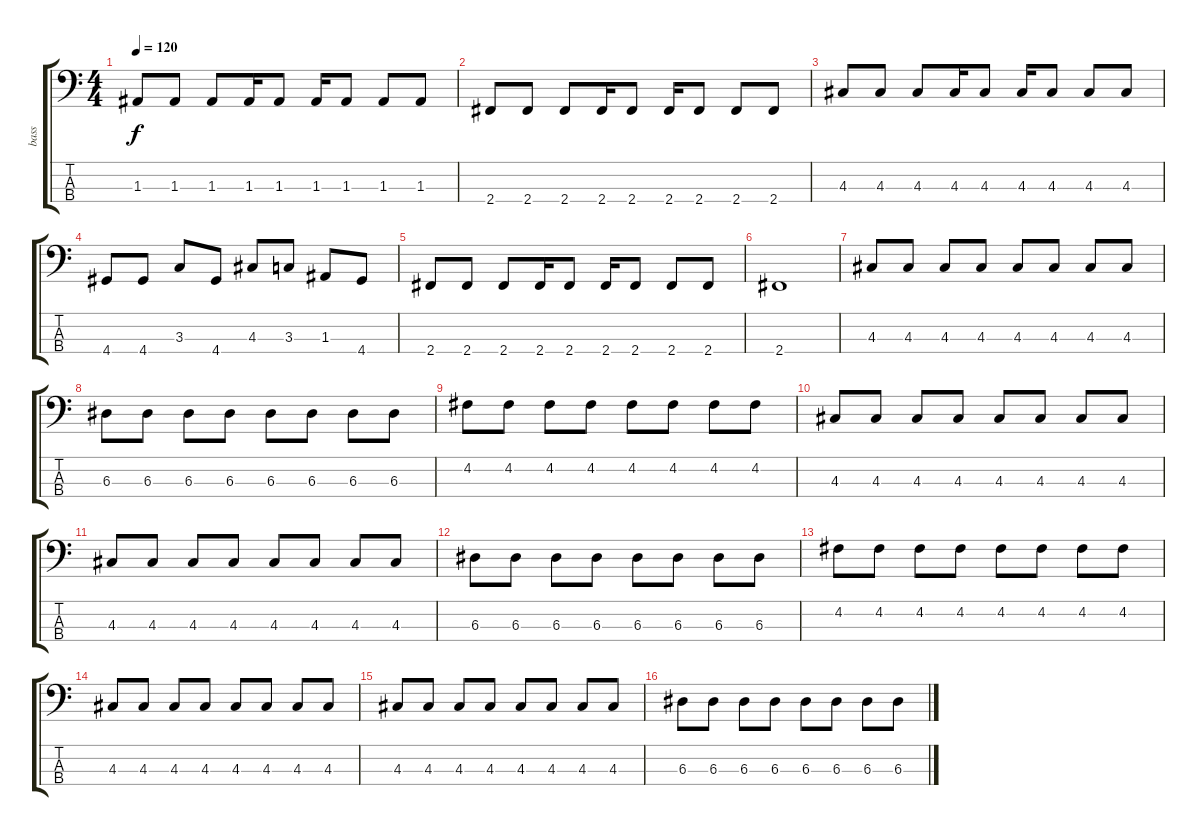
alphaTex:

\track ("bass" "bass") {instrument electricbasspick}
\staff {score tabs}
\tuning (G2 D2 A1 E1) {hide}
\ts (4 4)
\tempo 120
\clef f4
\ks c
1.3.8{dy f} 1.3.8 1.3.8 1.3.16 1.3.8 1.3.16 1.3.8 1.3.8 1.3.8 |
2.4.8 2.4.8 2.4.8 2.4.16 2.4.8 2.4.16 2.4.8 2.4.8 2.4.8 |
4.3.8 4.3.8 4.3.8 4.3.16 4.3.8 4.3.16 4.3.8 4.3.8 4.3.8 |
4.4.8 4.4.8 3.3.8 4.4.8 4.3.8 3.3.8 1.3.8 4.4.8 |
2.4.8 2.4.8 2.4.8 2.4.16 2.4.8 2.4.16 2.4.8 2.4.8 2.4.8 |
2.4.1 |
4.3.8 4.3.8 4.3.8 4.3.8 4.3.8 4.3.8 4.3.8 4.3.8 |
6.3.8 6.3.8 6.3.8 6.3.8 6.3.8 6.3.8 6.3.8 6.3.8 |
4.2.8 4.2.8 4.2.8 4.2.8 4.2.8 4.2.8 4.2.8 4.2.8 |
4.3.8 4.3.8 4.3.8 4.3.8 4.3.8 4.3.8 4.3.8 4.3.8 |
4.3.8 4.3.8 4.3.8 4.3.8 4.3.8 4.3.8 4.3.8 4.3.8 |
6.3.8 6.3.8 6.3.8 6.3.8 6.3.8 6.3.8 6.3.8 6.3.8 |
4.2.8 4.2.8 4.2.8 4.2.8 4.2.8 4.2.8 4.2.8 4.2.8 |
4.3.8 4.3.8 4.3.8 4.3.8 4.3.8 4.3.8 4.3.8 4.3.8 |
4.3.8 4.3.8 4.3.8 4.3.8 4.3.8 4.3.8 4.3.8 4.3.8 |
6.3.8 6.3.8 6.3.8 6.3.8 6.3.8 6.3.8 6.3.8 6.3.8
